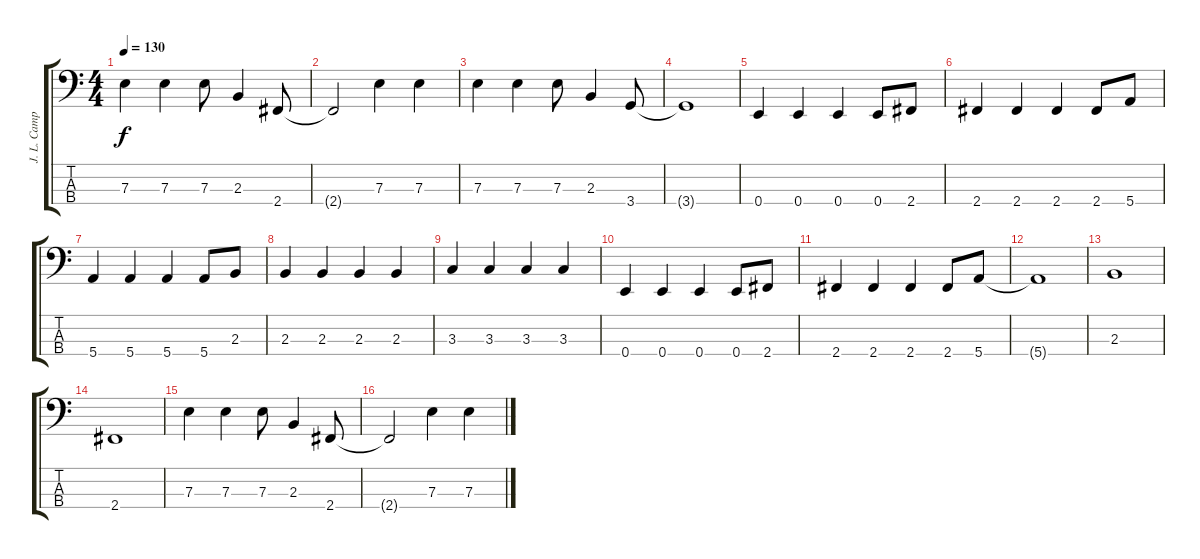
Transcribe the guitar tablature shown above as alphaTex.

\track ("J. L. Campuzano \"Sherpa\"" "J. L. Camp") {instrument electricbassfinger}
\staff {score tabs}
\tuning (G2 D2 A1 E1) {hide}
\ts (4 4)
\tempo 130
\clef f4
\ks c
7.3.4{dy f} 7.3.4 7.3.8 2.3.4 2.4.8 |
2.4{t}.2 7.3.4 7.3.4 |
7.3.4 7.3.4 7.3.8 2.3.4 3.4.8 |
3.4{t}.1 |
0.4.4 0.4.4 0.4.4 0.4.8 2.4.8 |
2.4.4 2.4.4 2.4.4 2.4.8 5.4.8 |
5.4.4 5.4.4 5.4.4 5.4.8 2.3.8 |
2.3.4 2.3.4 2.3.4 2.3.4 |
3.3.4 3.3.4 3.3.4 3.3.4 |
0.4.4 0.4.4 0.4.4 0.4.8 2.4.8 |
2.4.4 2.4.4 2.4.4 2.4.8 5.4.8 |
5.4{t}.1 |
2.3.1 |
2.4.1 |
7.3.4 7.3.4 7.3.8 2.3.4 2.4.8 |
2.4{t}.2 7.3.4 7.3.4
